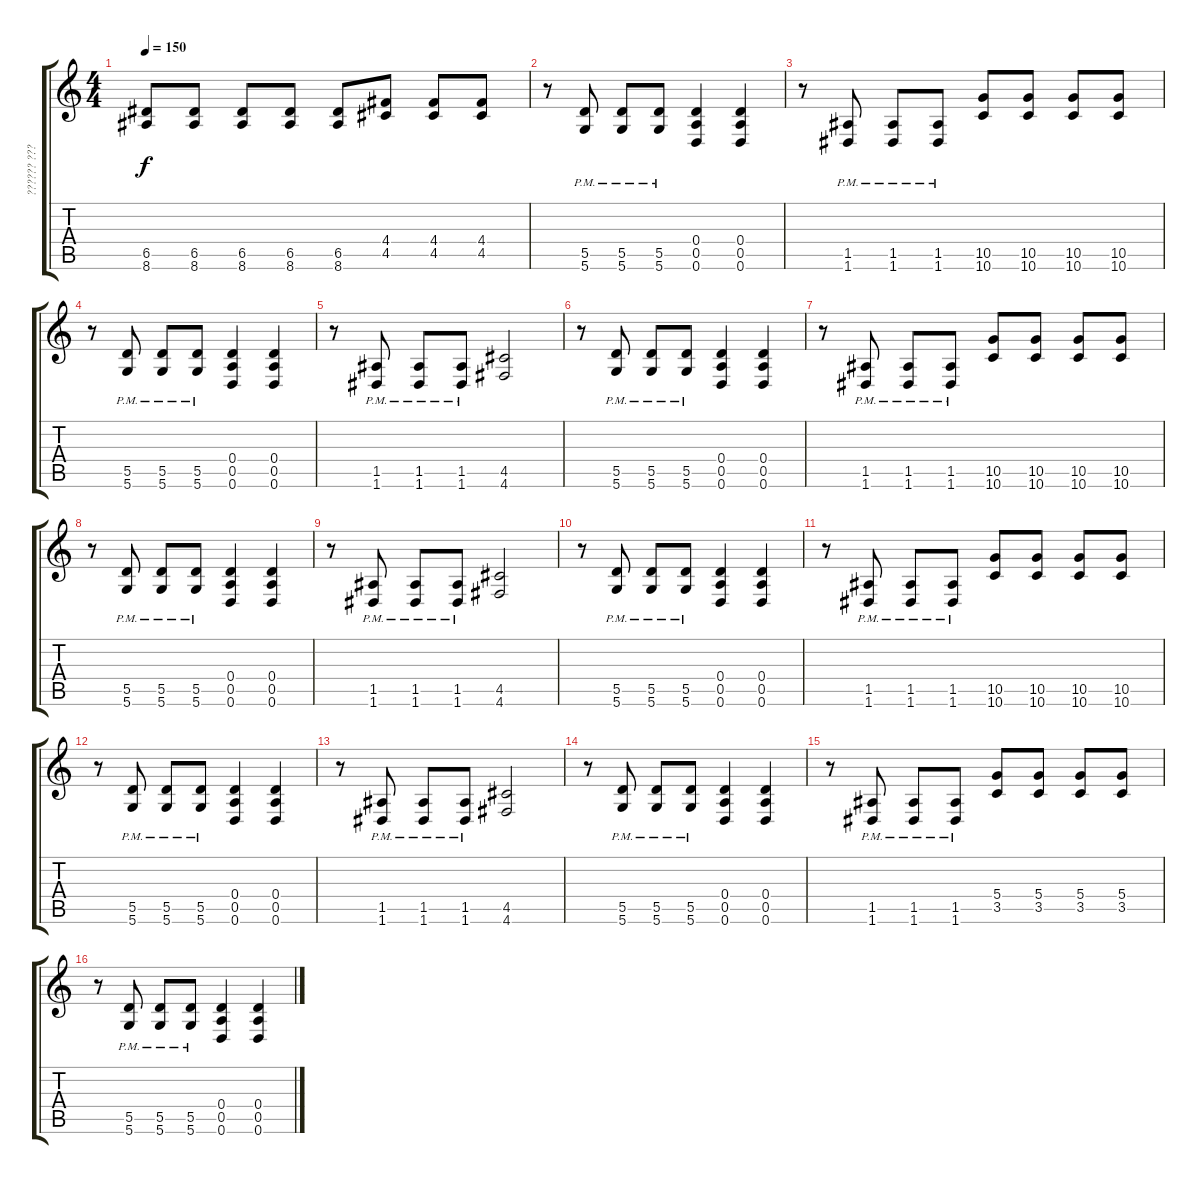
\track ("?????? ???????" "?????? ???") {instrument distortionguitar}
\staff {score tabs}
\tuning (E4 B3 G3 D3 A2 D2) {hide}
\ts (4 4)
\tempo 150
\clef g2
\ks c
(6.5 8.6).8{dy f} (6.5 8.6).8 (6.5 8.6).8 (6.5 8.6).8 (6.5 8.6).8 (4.4 4.5).8 (4.4 4.5).8 (4.4 4.5).8 |
r.8 (5.5{pm} 5.6{pm}).8 (5.5{pm} 5.6{pm}).8 (5.5{pm} 5.6).8 (0.4 0.5 0.6).4 (0.4 0.5 0.6).4 |
r.8 (1.5{pm} 1.6{pm}).8 (1.5{pm} 1.6{pm}).8 (1.5{pm} 1.6).8 (10.5 10.6).8 (10.5 10.6).8 (10.5 10.6).8 (10.5 10.6).8 |
r.8 (5.5{pm} 5.6{pm}).8 (5.5{pm} 5.6{pm}).8 (5.5{pm} 5.6).8 (0.4 0.5 0.6).4 (0.4 0.5 0.6).4 |
r.8 (1.5{pm} 1.6{pm}).8 (1.5{pm} 1.6{pm}).8 (1.5{pm} 1.6).8 (4.5 4.6).2 |
r.8 (5.5{pm} 5.6{pm}).8 (5.5{pm} 5.6{pm}).8 (5.5{pm} 5.6).8 (0.4 0.5 0.6).4 (0.4 0.5 0.6).4 |
r.8 (1.5{pm} 1.6{pm}).8 (1.5{pm} 1.6{pm}).8 (1.5{pm} 1.6).8 (10.5 10.6).8 (10.5 10.6).8 (10.5 10.6).8 (10.5 10.6).8 |
r.8 (5.5{pm} 5.6{pm}).8 (5.5{pm} 5.6{pm}).8 (5.5{pm} 5.6).8 (0.4 0.5 0.6).4 (0.4 0.5 0.6).4 |
r.8 (1.5{pm} 1.6{pm}).8 (1.5{pm} 1.6{pm}).8 (1.5{pm} 1.6).8 (4.5 4.6).2 |
r.8 (5.5{pm} 5.6{pm}).8 (5.5{pm} 5.6{pm}).8 (5.5{pm} 5.6).8 (0.4 0.5 0.6).4 (0.4 0.5 0.6).4 |
r.8 (1.5{pm} 1.6{pm}).8 (1.5{pm} 1.6{pm}).8 (1.5{pm} 1.6).8 (10.5 10.6).8 (10.5 10.6).8 (10.5 10.6).8 (10.5 10.6).8 |
r.8 (5.5{pm} 5.6{pm}).8 (5.5{pm} 5.6{pm}).8 (5.5{pm} 5.6).8 (0.4 0.5 0.6).4 (0.4 0.5 0.6).4 |
r.8 (1.5{pm} 1.6{pm}).8 (1.5{pm} 1.6{pm}).8 (1.5{pm} 1.6).8 (4.5 4.6).2 |
r.8 (5.5{pm} 5.6{pm}).8 (5.5{pm} 5.6{pm}).8 (5.5{pm} 5.6).8 (0.4 0.5 0.6).4 (0.4 0.5 0.6).4 |
r.8 (1.5{pm} 1.6{pm}).8 (1.5{pm} 1.6{pm}).8 (1.5{pm} 1.6).8 (5.4 3.5).8 (5.4 3.5).8 (5.4 3.5).8 (5.4 3.5).8 |
r.8 (5.5{pm} 5.6{pm}).8 (5.5{pm} 5.6{pm}).8 (5.5{pm} 5.6).8 (0.4 0.5 0.6).4 (0.4 0.5 0.6).4
